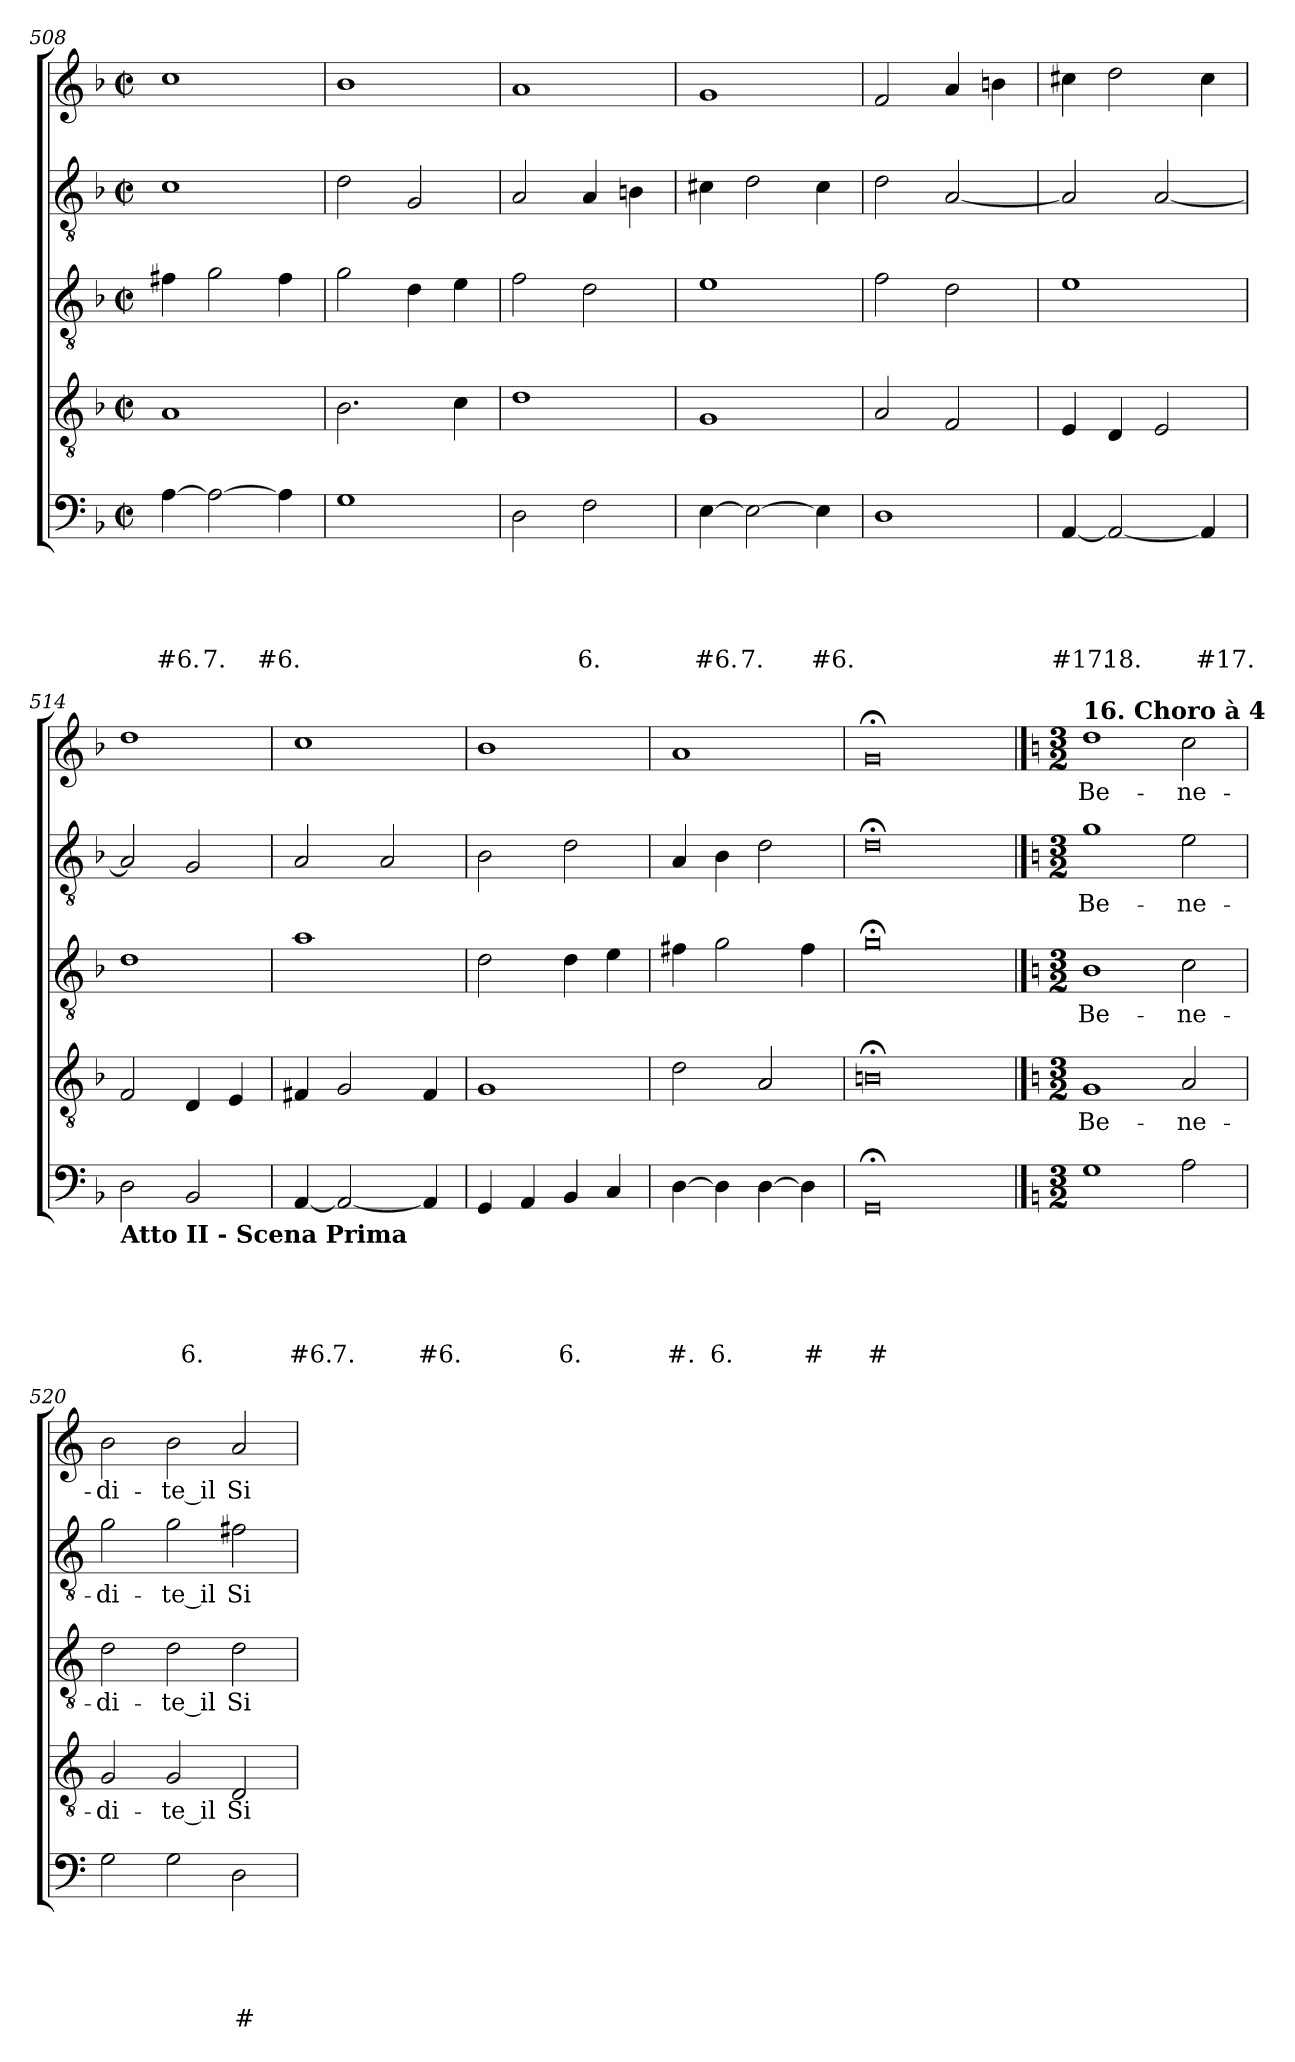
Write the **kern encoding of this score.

**kern	**text	**text	**text	**text	**text	**kern	**text	**kern	**text	**kern	**text	**kern	**text
*part5	*part5	*part5	*part5	*part5	*part5	*part4	*part4	*part3	*part3	*part2	*part2	*part1	*part1
*staff5	*staff5	*staff5	*staff5	*staff5	*staff5	*staff4	*staff4	*staff3	*staff3	*staff2	*staff2	*staff1	*staff1
*clefF4	*	*	*	*	*	*clefGv2	*	*clefGv2	*	*clefGv2	*	*clefG2	*
*k[b-]	*	*	*	*	*	*k[b-]	*	*k[b-]	*	*k[b-]	*	*k[b-]	*
*F:	*	*	*	*	*	*F:	*	*F:	*	*F:	*	*F:	*
*M2/2	*	*	*	*	*	*M2/2	*	*M2/2	*	*M2/2	*	*M2/2	*
*met(c|)	*	*	*	*	*	*met(c|)	*	*met(c|)	*	*met(c|)	*	*met(c|)	*
=508	=508	=508	=508	=508	=508	=508	=508	=508	=508	=508	=508	=508	=508
[4A\	.	.	.	.	#6.	1A	.	4f#X\	.	1c	.	1cc	.
2A\_	.	.	.	.	7.	.	.	2g\	.	.	.	.	.
4A\]	.	.	.	.	#6.	.	.	4f#\	.	.	.	.	.
=509	=509	=509	=509	=509	=509	=509	=509	=509	=509	=509	=509	=509	=509
1G	.	.	.	.	.	2.B-\	.	2g\	.	2d\	.	1b-	.
.	.	.	.	.	.	.	.	4d\	.	2G/	.	.	.
.	.	.	.	.	.	4c\	.	4e\	.	.	.	.	.
=510	=510	=510	=510	=510	=510	=510	=510	=510	=510	=510	=510	=510	=510
2D\	.	.	.	.	.	1d	.	2f\	.	2A/	.	1a	.
2F\	.	.	.	.	6.	.	.	2d\	.	4A/	.	.	.
.	.	.	.	.	.	.	.	.	.	4Bn\	.	.	.
=511	=511	=511	=511	=511	=511	=511	=511	=511	=511	=511	=511	=511	=511
[4E\	.	.	.	.	#6.	1G	.	1e	.	4c#X\	.	1g	.
2E\_	.	.	.	.	7.	.	.	.	.	2d\	.	.	.
4E\]	.	.	.	.	#6.	.	.	.	.	4c#\	.	.	.
!!LO:PB:g=z
=512	=512	=512	=512	=512	=512	=512	=512	=512	=512	=512	=512	=512	=512
1D	.	.	.	.	.	2A/	.	2f\	.	2d\	.	2f/	.
.	.	.	.	.	.	2F/	.	2d\	.	[2A/	.	4a/	.
.	.	.	.	.	.	.	.	.	.	.	.	4bn\	.
=513	=513	=513	=513	=513	=513	=513	=513	=513	=513	=513	=513	=513	=513
[4AA/	.	.	.	.	#17.	4E/	.	1e	.	2A/]	.	4cc#X\	.
2AA/_	.	.	.	.	18.	4D/	.	.	.	.	.	2dd\	.
.	.	.	.	.	.	2E/	.	.	.	[2A/	.	.	.
4AA/]	.	.	.	.	#17.	.	.	.	.	.	.	4cc#\	.
=514	=514	=514	=514	=514	=514	=514	=514	=514	=514	=514	=514	=514	=514
!LO:TX:b:B:t=Atto II - Scena Prima	!	!	!	!	!	!	!	!	!	!	!	!	!
2D\	.	.	.	.	.	2F/	.	1d	.	2A/]	.	1dd	.
2BB-/	.	.	.	.	6.	4D/	.	.	.	2G/	.	.	.
.	.	.	.	.	.	4E/	.	.	.	.	.	.	.
=515	=515	=515	=515	=515	=515	=515	=515	=515	=515	=515	=515	=515	=515
[4AA/	.	.	.	.	#6.	4F#X/	.	1a	.	2A/	.	1cc	.
2AA/_	.	.	.	.	7.	2G/	.	.	.	.	.	.	.
.	.	.	.	.	.	.	.	.	.	2A/	.	.	.
4AA/]	.	.	.	.	#6.	4F#/	.	.	.	.	.	.	.
=516	=516	=516	=516	=516	=516	=516	=516	=516	=516	=516	=516	=516	=516
4GG/	.	.	.	.	.	1G	.	2d\	.	2B-\	.	1b-	.
4AA/	.	.	.	.	.	.	.	.	.	.	.	.	.
4BB-/	.	.	.	.	6.	.	.	4d\	.	2d\	.	.	.
4C/	.	.	.	.	.	.	.	4e\	.	.	.	.	.
=517	=517	=517	=517	=517	=517	=517	=517	=517	=517	=517	=517	=517	=517
[4D\	.	.	.	.	#.	2d\	.	4f#X\	.	4A/	.	1a	.
4D\]	.	.	.	.	6.	.	.	2g\	.	4B-\	.	.	.
[4D\	.	.	.	.	.	2A/	.	.	.	2d\	.	.	.
4D\]	.	.	.	.	#	.	.	4f#\	.	.	.	.	.
=518	=518	=518	=518	=518	=518	=518	=518	=518	=518	=518	=518	=518	=518
0GG;<	.	.	.	.	#	0Bn;<	.	0g;<	.	0d;<	.	0g;<	.
!!LO:LB:g=z
==519	==519	==519	==519	==519	==519	==519	==519	==519	==519	==519	==519	==519	==519
*k[]	*	*	*	*	*	*k[]	*	*k[]	*	*k[]	*	*k[]	*
*C:	*	*	*	*	*	*C:	*	*C:	*	*C:	*	*C:	*
*M3/2	*	*	*	*	*	*M3/2	*	*M3/2	*	*M3/2	*	*M3/2	*
!	!	!	!	!	!	!	!	!	!	!	!	!LO:TX:a:B:t=16. Choro à 4	!
1G	.	.	.	.	.	1G	Be-	1B	Be-	1g	Be-	1dd	Be-
2A\	.	.	.	.	.	2A/	-ne-	2c\	-ne-	2e\	-ne-	2cc\	-ne-
=520	=520	=520	=520	=520	=520	=520	=520	=520	=520	=520	=520	=520	=520
2G\	.	.	.	.	.	2G/	-di-	2d\	-di-	2g\	-di-	2b\	-di-
2G\	.	.	.	.	.	2G/	-te_il	2d\	-te_il	2g\	-te_il	2b\	-te_il
2D\	.	.	.	.	#	2D/	Si-	2d\	Si-	2f#X\	Si-	2a/	Si-
=	=	=	=	=	=	=	=	=	=	=	=	=	=
*-	*-	*-	*-	*-	*-	*-	*-	*-	*-	*-	*-	*-	*-
